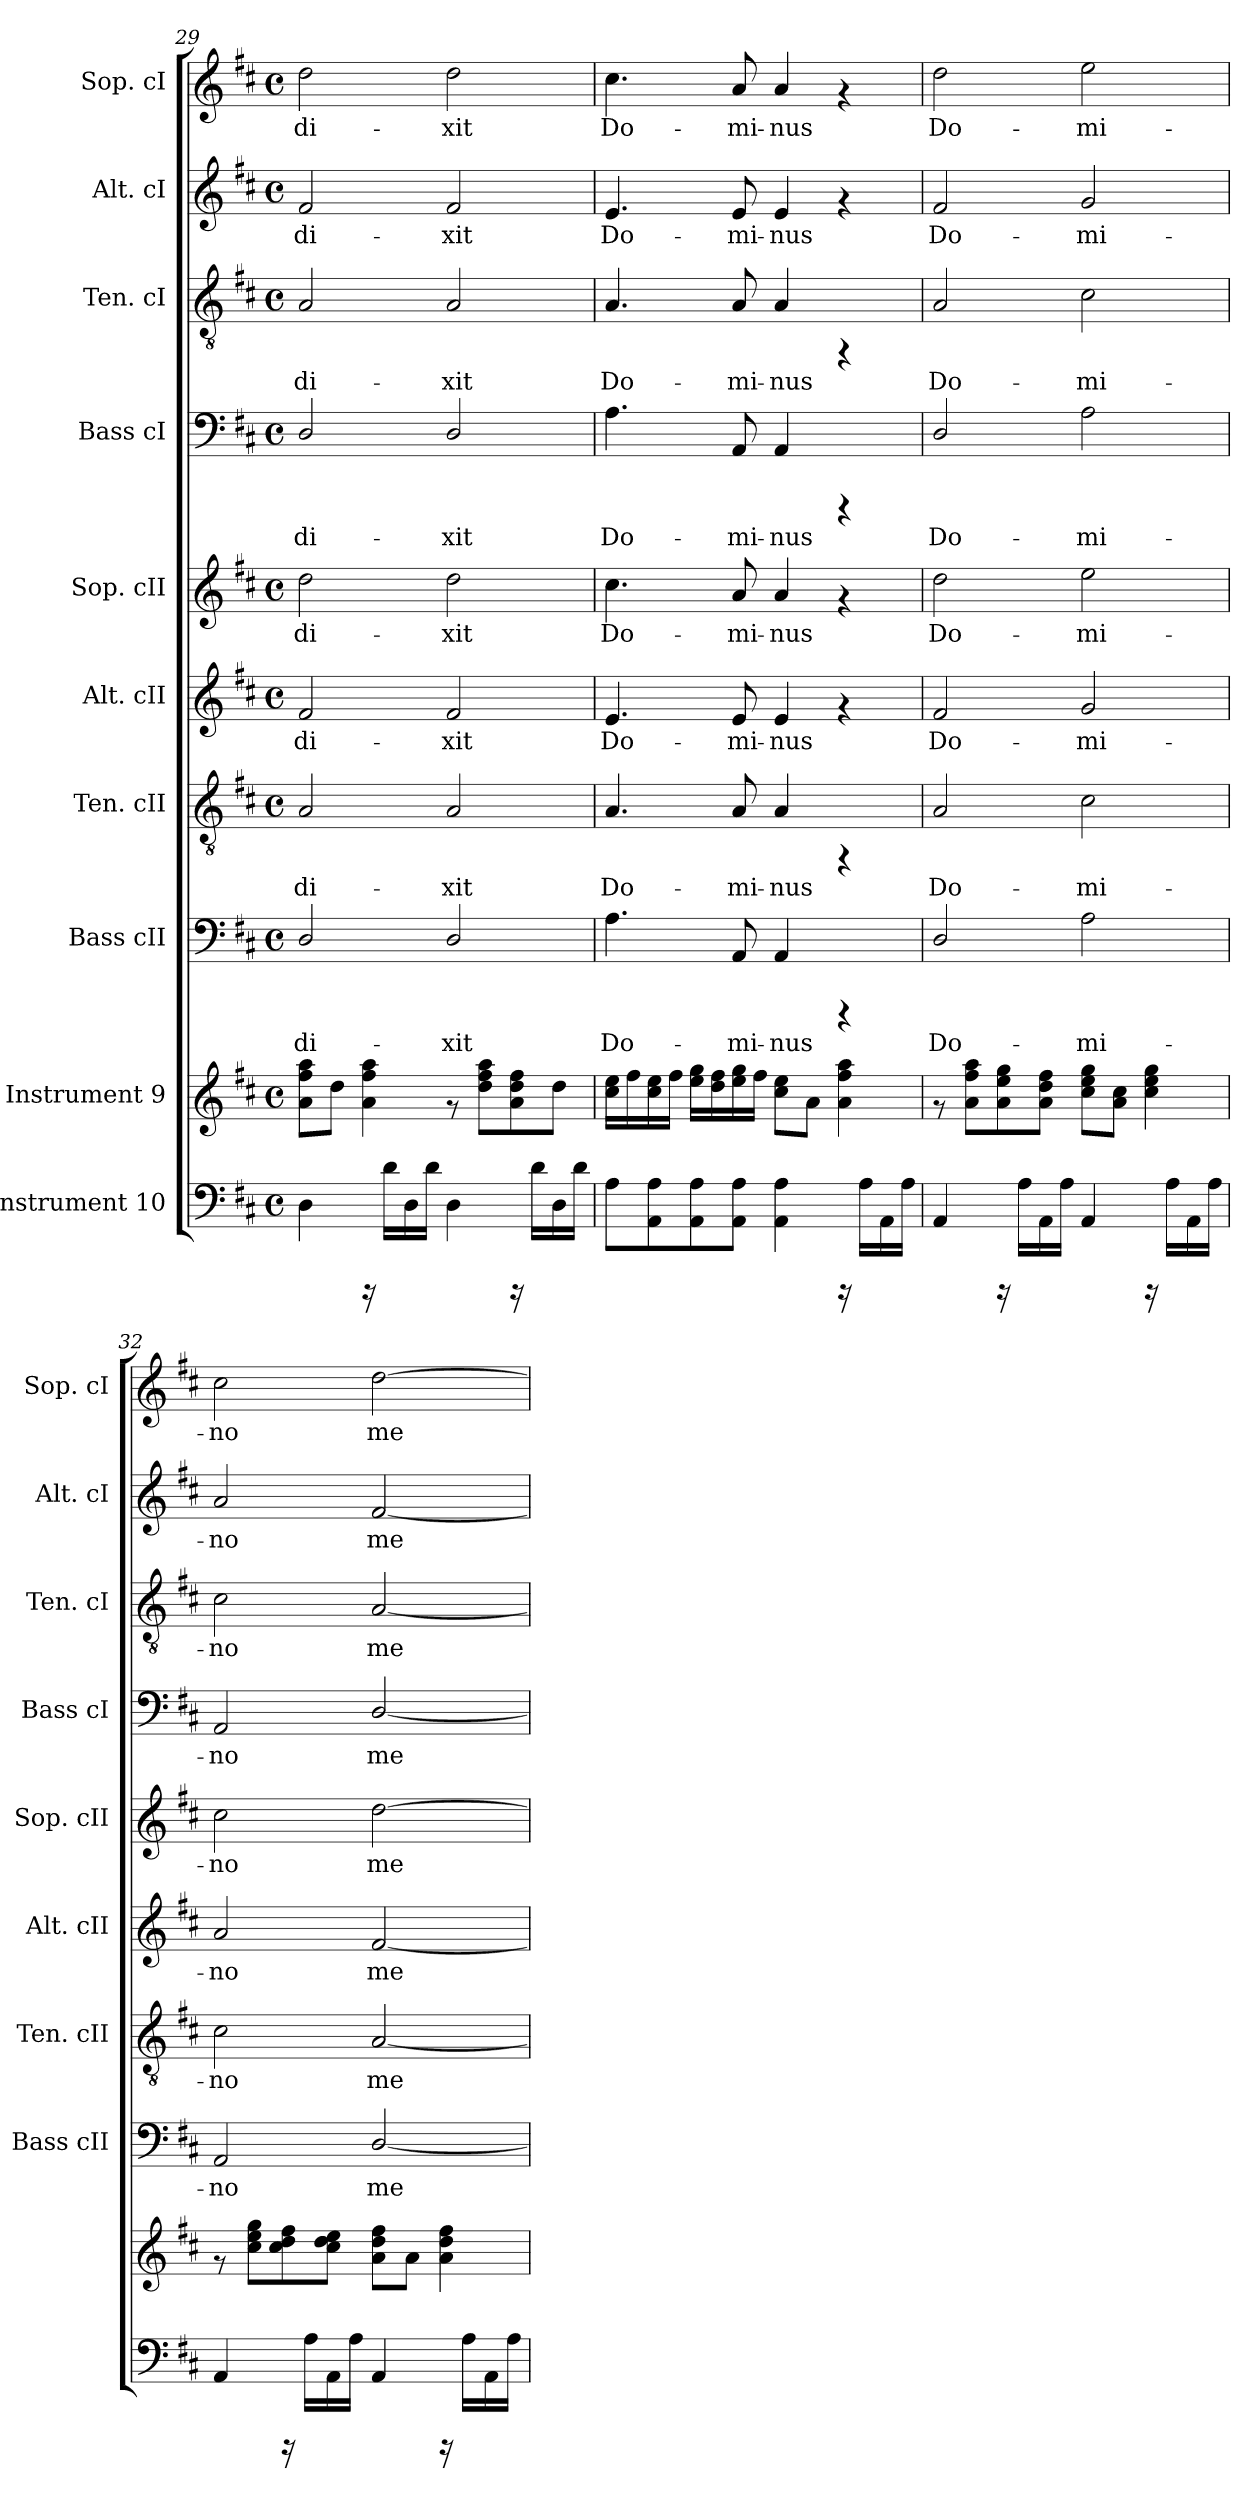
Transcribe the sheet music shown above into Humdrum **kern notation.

**kern	**kern	**kern	**text	**kern	**text	**kern	**text	**kern	**text	**kern	**text	**kern	**text	**kern	**text	**kern	**text
*part10	*part9	*part8	*part8	*part7	*part7	*part6	*part6	*part5	*part5	*part4	*part4	*part3	*part3	*part2	*part2	*part1	*part1
*staff10	*staff9	*staff8	*staff8	*staff7	*staff7	*staff6	*staff6	*staff5	*staff5	*staff4	*staff4	*staff3	*staff3	*staff2	*staff2	*staff1	*staff1
*I"Instrument 10	*I"Instrument 9	*I"Bass cII	*	*I"Ten. cII	*	*I"Alt. cII	*	*I"Sop. cII	*	*I"Bass cI	*	*I"Ten. cI	*	*I"Alt. cI	*	*I"Sop. cI	*
*	*	*I'Bass cII	*	*I'Ten. cII	*	*I'Alt. cII	*	*I'Sop. cII	*	*I'Bass cI	*	*I'Ten. cI	*	*I'Alt. cI	*	*I'Sop. cI	*
*clefF4	*clefG2	*clefF4	*	*clefGv2	*	*clefG2	*	*clefG2	*	*clefF4	*	*clefGv2	*	*clefG2	*	*clefG2	*
*k[f#c#]	*k[f#c#]	*k[f#c#]	*	*k[f#c#]	*	*k[f#c#]	*	*k[f#c#]	*	*k[f#c#]	*	*k[f#c#]	*	*k[f#c#]	*	*k[f#c#]	*
*D:	*D:	*D:	*	*D:	*	*D:	*	*D:	*	*D:	*	*D:	*	*D:	*	*D:	*
*M4/4	*M4/4	*M4/4	*	*M4/4	*	*M4/4	*	*M4/4	*	*M4/4	*	*M4/4	*	*M4/4	*	*M4/4	*
*met(c)	*met(c)	*met(c)	*	*met(c)	*	*met(c)	*	*met(c)	*	*met(c)	*	*met(c)	*	*met(c)	*	*met(c)	*
=29	=29	=29	=29	=29	=29	=29	=29	=29	=29	=29	=29	=29	=29	=29	=29	=29	=29
!	!	!	!LO:LY:b:cj	!	!LO:LY:b:cj	!	!LO:LY:b:cj	!	!LO:LY:b:cj	!	!LO:LY:b:cj	!	!LO:LY:b:cj	!	!LO:LY:b:cj	!	!LO:LY:b:cj
4D\	8aa\ 8ff#\ 8a\L	2D/	di-	2A/	di-	2f#/	di-	2dd\	di-	2D/	di-	2A/	di-	2f#/	di-	2dd\	di-
.	8dd\J	.	.	.	.	.	.	.	.	.	.	.	.	.	.	.	.
16rBBBB	4aa\ 4ff#\ 4a\	.	.	.	.	.	.	.	.	.	.	.	.	.	.	.	.
16d\L	.	.	.	.	.	.	.	.	.	.	.	.	.	.	.	.	.
16D\	.	.	.	.	.	.	.	.	.	.	.	.	.	.	.	.	.
16d\J	.	.	.	.	.	.	.	.	.	.	.	.	.	.	.	.	.
!	!	!	!LO:LY:b:cj	!	!LO:LY:b:cj	!	!LO:LY:b:cj	!	!LO:LY:b:cj	!	!LO:LY:b:cj	!	!LO:LY:b:cj	!	!LO:LY:b:cj	!	!LO:LY:b:cj
4D\	8rf	2D/	-xit	2A/	-xit	2f#/	-xit	2dd\	-xit	2D/	-xit	2A/	-xit	2f#/	-xit	2dd\	-xit
.	8aa\ 8ff#\ 8dd\L	.	.	.	.	.	.	.	.	.	.	.	.	.	.	.	.
16rBBBB	8ff#\ 8dd\ 8a\	.	.	.	.	.	.	.	.	.	.	.	.	.	.	.	.
16d\L	.	.	.	.	.	.	.	.	.	.	.	.	.	.	.	.	.
16D\	8dd\J	.	.	.	.	.	.	.	.	.	.	.	.	.	.	.	.
16d\J	.	.	.	.	.	.	.	.	.	.	.	.	.	.	.	.	.
!!LO:PB:g=z
=30	=30	=30	=30	=30	=30	=30	=30	=30	=30	=30	=30	=30	=30	=30	=30	=30	=30
!	!	!	!LO:LY:b:cj	!	!LO:LY:b:cj	!	!LO:LY:b:cj	!	!LO:LY:b:cj	!	!LO:LY:b:cj	!	!LO:LY:b:cj	!	!LO:LY:b:cj	!	!LO:LY:b:cj
8A\L	16ee\ 16cc#\L	4.A\	Do-	4.A/	Do-	4.e/	Do-	4.cc#\	Do-	4.A\	Do-	4.A/	Do-	4.e/	Do-	4.cc#\	Do-
.	16ff#\	.	.	.	.	.	.	.	.	.	.	.	.	.	.	.	.
8AA\ 8A\	16ee\ 16cc#\	.	.	.	.	.	.	.	.	.	.	.	.	.	.	.	.
.	16ff#\J	.	.	.	.	.	.	.	.	.	.	.	.	.	.	.	.
8A\ 8AA\	16gg\ 16ee\L	.	.	.	.	.	.	.	.	.	.	.	.	.	.	.	.
.	16ff#\ 16dd\	.	.	.	.	.	.	.	.	.	.	.	.	.	.	.	.
!	!	!	!LO:LY:b:cj	!	!LO:LY:b:cj	!	!LO:LY:b:cj	!	!LO:LY:b:cj	!	!LO:LY:b:cj	!	!LO:LY:b:cj	!	!LO:LY:b:cj	!	!LO:LY:b:cj
8A\ 8AA\J	16gg\ 16ee\	8AA/	-mi-	8A/	-mi-	8e/	-mi-	8a/	-mi-	8AA/	-mi-	8A/	-mi-	8e/	-mi-	8a/	-mi-
.	16ff#\J	.	.	.	.	.	.	.	.	.	.	.	.	.	.	.	.
!	!	!	!LO:LY:b:cj	!	!LO:LY:b:cj	!	!LO:LY:b:cj	!	!LO:LY:b:cj	!	!LO:LY:b:cj	!	!LO:LY:b:cj	!	!LO:LY:b:cj	!	!LO:LY:b:cj
4A\ 4AA\	8ee\ 8cc#\L	4AA/	-nus	4A/	-nus	4e/	-nus	4a/	-nus	4AA/	-nus	4A/	-nus	4e/	-nus	4a/	-nus
.	8a\J	.	.	.	.	.	.	.	.	.	.	.	.	.	.	.	.
16rBBBB	4aa\ 4ff#\ 4a\	4rCCC	.	4rFF	.	4rf	.	4rf	.	4rCCC	.	4rFF	.	4rf	.	4rf	.
16A\L	.	.	.	.	.	.	.	.	.	.	.	.	.	.	.	.	.
16AA\	.	.	.	.	.	.	.	.	.	.	.	.	.	.	.	.	.
16A\J	.	.	.	.	.	.	.	.	.	.	.	.	.	.	.	.	.
=31	=31	=31	=31	=31	=31	=31	=31	=31	=31	=31	=31	=31	=31	=31	=31	=31	=31
!	!	!	!LO:LY:b:cj	!	!LO:LY:b:cj	!	!LO:LY:b:cj	!	!LO:LY:b:cj	!	!LO:LY:b:cj	!	!LO:LY:b:cj	!	!LO:LY:b:cj	!	!LO:LY:b:cj
4AA/	8rf	2D/	Do-	2A/	Do-	2f#/	Do-	2dd\	Do-	2D/	Do-	2A/	Do-	2f#/	Do-	2dd\	Do-
.	8aa\ 8ff#\ 8a\L	.	.	.	.	.	.	.	.	.	.	.	.	.	.	.	.
16rBBBB	8gg\ 8ee\ 8a\	.	.	.	.	.	.	.	.	.	.	.	.	.	.	.	.
16A\L	.	.	.	.	.	.	.	.	.	.	.	.	.	.	.	.	.
16AA\	8ff#\ 8dd\ 8a\J	.	.	.	.	.	.	.	.	.	.	.	.	.	.	.	.
16A\J	.	.	.	.	.	.	.	.	.	.	.	.	.	.	.	.	.
!	!	!	!LO:LY:b:cj	!	!LO:LY:b:cj	!	!LO:LY:b:cj	!	!LO:LY:b:cj	!	!LO:LY:b:cj	!	!LO:LY:b:cj	!	!LO:LY:b:cj	!	!LO:LY:b:cj
4AA/	8gg\ 8ee\ 8cc#\L	2A\	-mi-	2c#\	-mi-	2g/	-mi-	2ee\	-mi-	2A\	-mi-	2c#\	-mi-	2g/	-mi-	2ee\	-mi-
.	8a\ 8cc#\J	.	.	.	.	.	.	.	.	.	.	.	.	.	.	.	.
16rBBBB	4gg\ 4ee\ 4cc#\	.	.	.	.	.	.	.	.	.	.	.	.	.	.	.	.
16A\L	.	.	.	.	.	.	.	.	.	.	.	.	.	.	.	.	.
16AA\	.	.	.	.	.	.	.	.	.	.	.	.	.	.	.	.	.
16A\J	.	.	.	.	.	.	.	.	.	.	.	.	.	.	.	.	.
=32	=32	=32	=32	=32	=32	=32	=32	=32	=32	=32	=32	=32	=32	=32	=32	=32	=32
!	!	!	!LO:LY:b:cj	!	!LO:LY:b:cj	!	!LO:LY:b:cj	!	!LO:LY:b:cj	!	!LO:LY:b:cj	!	!LO:LY:b:cj	!	!LO:LY:b:cj	!	!LO:LY:b:cj
4AA/	8rf	2AA/	-no	2c#\	-no	2a/	-no	2cc#\	-no	2AA/	-no	2c#\	-no	2a/	-no	2cc#\	-no
.	8gg\ 8ee\ 8cc#\L	.	.	.	.	.	.	.	.	.	.	.	.	.	.	.	.
16rBBBB	8ff#\ 8cc#\ 8dd\	.	.	.	.	.	.	.	.	.	.	.	.	.	.	.	.
16A\L	.	.	.	.	.	.	.	.	.	.	.	.	.	.	.	.	.
16AA\	8ee\ 8dd\ 8cc#\J	.	.	.	.	.	.	.	.	.	.	.	.	.	.	.	.
16A\J	.	.	.	.	.	.	.	.	.	.	.	.	.	.	.	.	.
!	!	!	!LO:LY:b:cj	!	!LO:LY:b:cj	!	!LO:LY:b:cj	!	!LO:LY:b:cj	!	!LO:LY:b:cj	!	!LO:LY:b:cj	!	!LO:LY:b:cj	!	!LO:LY:b:cj
4AA/	8ff#\ 8dd\ 8a\L	[<2D/	me-	[<2A/	me-	[<2f#/	me-	[>2dd\	me-	[<2D/	me-	[<2A/	me-	[<2f#/	me-	[>2dd\	me-
.	8a\J	.	.	.	.	.	.	.	.	.	.	.	.	.	.	.	.
16rBBBB	4ff#\ 4dd\ 4a\	.	.	.	.	.	.	.	.	.	.	.	.	.	.	.	.
16A\L	.	.	.	.	.	.	.	.	.	.	.	.	.	.	.	.	.
16AA\	.	.	.	.	.	.	.	.	.	.	.	.	.	.	.	.	.
16A\J	.	.	.	.	.	.	.	.	.	.	.	.	.	.	.	.	.
=	=	=	=	=	=	=	=	=	=	=	=	=	=	=	=	=	=
*-	*-	*-	*-	*-	*-	*-	*-	*-	*-	*-	*-	*-	*-	*-	*-	*-	*-
